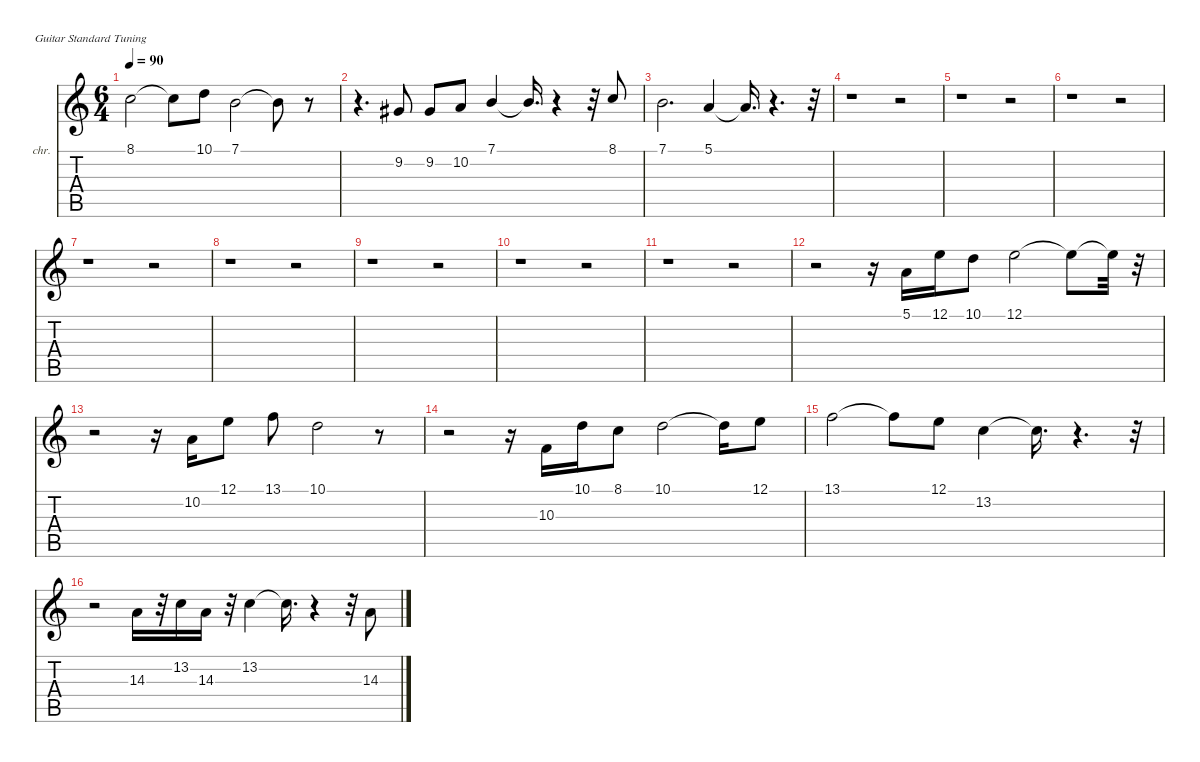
\defaultSystemsLayout 4
\hideDynamics
\bracketExtendMode nobrackets
\firstSystemTrackNameOrientation horizontal
\otherSystemsTrackNameOrientation horizontal
\track ("Vokal" "chr.") {instrument choiraahs}
\staff {score tabs}
\tuning (E4 B3 G3 D3 A2 E2)
\ts (6 4)
\tempo 90
\clef g2
\ks c
8.1.2{dy f beam Down} 8.1{t}.8{beam Down} 10.1.8{beam Down} 7.1.2{beam Down} 7.1{t}.8{beam Down} r.8{beam Down} |
r.4{d beam Down} 9.2{acc #}.8{beam Up} 9.2{acc #}.8{beam Up} 10.2.8{beam Up} 7.1.4{beam Up} 7.1{t}.16{d beam Up} r.4{beam Up} r.32{beam Up} 8.1.8{beam Down} |
7.1.2{d beam Down} 5.1.4{beam Up} 5.1{t}.16{d beam Up} r.4{d beam Up} r.32{beam Up} |
r.1{beam Down} r.2{beam Down} |
r.1{beam Down} r.2{beam Down} |
r.1{beam Down} r.2{beam Down} |
r.1{beam Down} r.2{beam Down} |
r.1{beam Down} r.2{beam Down} |
r.1{beam Down} r.2{beam Down} |
r.1{beam Down} r.2{beam Down} |
r.1{beam Down} r.2{beam Down} |
r.2{beam Down} r.16{beam Down} 5.1.16{beam Down} 12.1.16{beam Down} 10.1.8{beam Down} 12.1.2{beam Down} 12.1{t}.8{beam Down} 12.1{t}.32{beam Down} r.32{beam Down} |
r.2{beam Down} r.16{beam Down} 10.2.16{beam Down} 12.1.8{beam Down} 13.1.8{beam Down} 10.1.2{beam Down} r.8{beam Down} |
r.2{beam Down} r.16{beam Down} 10.3.16{beam Up} 10.1.16{beam Up} 8.1.8{beam Up} 10.1.2{beam Down} 10.1{t}.16{beam Down} 12.1.8{beam Down} |
13.1.2{beam Down} 13.1{t}.8{beam Down} 12.1.8{beam Down} 13.2.4{beam Down} 13.2{t}.16{d beam Down} r.4{d beam Down} r.32{beam Down} |
r.2{beam Down} 14.3.16{beam Down} r.32{beam Down} 13.2.16{beam Down} 14.3.16{beam Down} r.32{beam Down} 13.2.4{beam Down} 13.2{t}.16{d beam Down} r.4{beam Down} r.32{beam Down} 14.3.8{beam Up}
